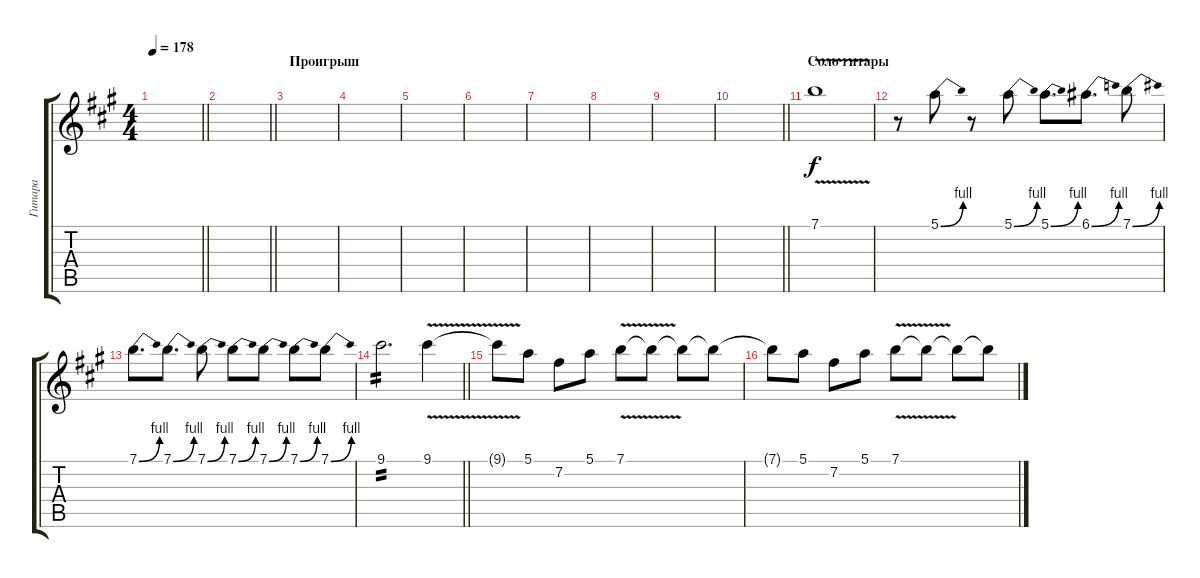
\track ("Гитара" "Гитара") {instrument distortionguitar}
\staff {score tabs}
\tuning (E4 B3 G3 D3 A2 E2) {hide}
\ts (4 4)
\tempo 178
\clef g2
\barLineRight lightlight
\ks f#minor
|
\barLineRight lightlight
|
\section ("" "Проигрыш")
|
|
|
|
|
|
|
\barLineRight lightlight
|
\section ("" "Соло гитары")
7.1{v}.1 |
r.8 5.1{be (bend 0 0 60 4)}.8 r.8 5.1{be (bend 0 0 60 4)}.8 5.1{be (bend 0 0 60 4)}.8{d} 6.1{be (bend 0 0 60 4)}.8{d} 7.1{be (bend 0 0 60 4)}.8 |
7.1{be (bend 0 0 60 4)}.8{d} 7.1{be (bend 0 0 60 4)}.8{d} 7.1{be (bend 0 0 60 4)}.8 7.1{be (bend 0 0 60 4)}.8 7.1{be (bend 0 0 60 4)}.8 7.1{be (bend 0 0 60 4)}.8 7.1{be (bend 0 0 60 4)}.8 |
\barLineRight lightlight
9.1.2{d tp 2} 9.1{v}.4 |
9.1{t}.8 5.1.8 7.2.8 5.1.8 7.1{v}.8 7.1{t}.8 7.1{t}.8 7.1{t}.8 |
7.1{t}.8 5.1.8 7.2.8 5.1.8 7.1{v}.8 7.1{t}.8 7.1{t}.8 7.1{t}.8
